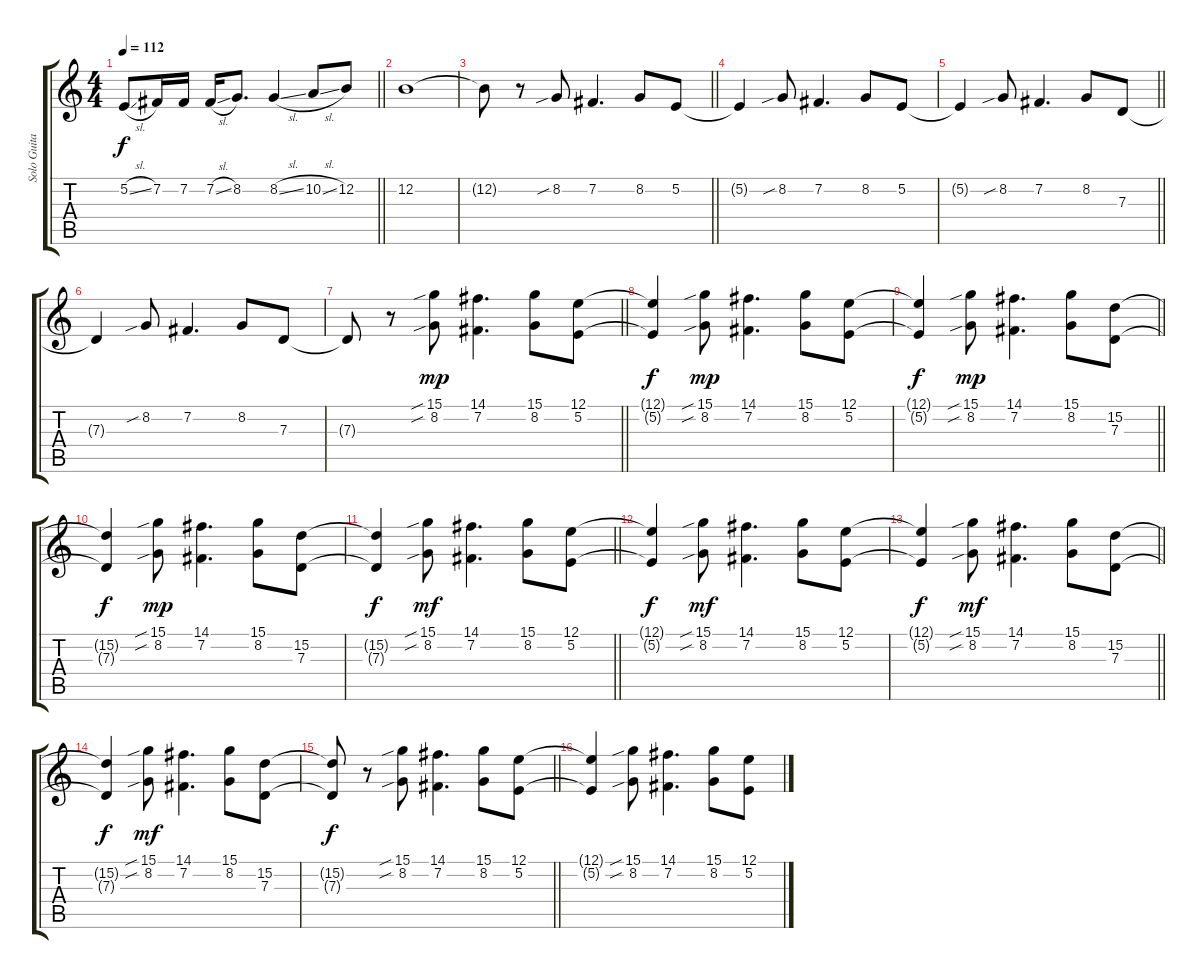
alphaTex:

\track ("Solo Guitar" "Solo Guita") {instrument lead2sawtooth}
\staff {score tabs}
\tuning (E4 B3 G3 D3 A2 E2) {hide}
\ts (4 4)
\tempo 112
\clef g2
\barLineRight lightlight
\ks c
5.2{sl}.8{dy f} 7.2.16 7.2.16 7.2{sl}.16 8.2.8{d} 8.2{sl}.4 10.2{sl}.8 12.2.8 |
12.2.1 |
\barLineRight lightlight
12.2{t}.8 r.8 8.2{sib}.8{volume 10} 7.2.4{d} 8.2.8 5.2.8 |
5.2{t}.4 8.2{sib}.8 7.2.4{d} 8.2.8 5.2.8 |
\barLineRight lightlight
5.2{t}.4 8.2{sib}.8 7.2.4{d} 8.2.8 7.3.8 |
7.3{t}.4 8.2{sib}.8 7.2.4{d} 8.2.8 7.3.8 |
\barLineRight lightlight
7.3{t}.8 r.8 (15.1{sib} 8.2{sib}).8{dy mp} (14.1 7.2).4{d} (15.1 8.2).8 (12.1 5.2).8 |
(12.1{t} 5.2{t}).4{dy f} (15.1{sib} 8.2{sib}).8{dy mp} (14.1 7.2).4{d} (15.1 8.2).8 (12.1 5.2).8 |
\barLineRight lightlight
(12.1{t} 5.2{t}).4{dy f} (15.1{sib} 8.2{sib}).8{dy mp} (14.1 7.2).4{d} (15.1 8.2).8 (15.2 7.3).8 |
(15.2{t} 7.3{t}).4{dy f} (15.1{sib} 8.2{sib}).8{dy mp} (14.1 7.2).4{d} (15.1 8.2).8 (15.2 7.3).8 |
\barLineRight lightlight
(15.2{t} 7.3{t}).4{dy f} (15.1{sib} 8.2{sib}).8{dy mf} (14.1 7.2).4{d} (15.1 8.2).8 (12.1 5.2).8 |
(12.1{t} 5.2{t}).4{dy f} (15.1{sib} 8.2{sib}).8{dy mf} (14.1 7.2).4{d} (15.1 8.2).8 (12.1 5.2).8 |
\barLineRight lightlight
(12.1{t} 5.2{t}).4{dy f} (15.1{sib} 8.2{sib}).8{dy mf} (14.1 7.2).4{d} (15.1 8.2).8 (15.2 7.3).8 |
(15.2{t} 7.3{t}).4{dy f} (15.1{sib} 8.2{sib}).8{dy mf} (14.1 7.2).4{d} (15.1 8.2).8 (15.2 7.3).8 |
\barLineRight lightlight
(15.2{t} 7.3{t}).8{dy f} r.8 (15.1{sib} 8.2{sib}).8 (14.1 7.2).4{d} (15.1 8.2).8 (12.1 5.2).8 |
(12.1{t} 5.2{t}).4 (15.1{sib} 8.2{sib}).8 (14.1 7.2).4{d} (15.1 8.2).8 (12.1 5.2).8
